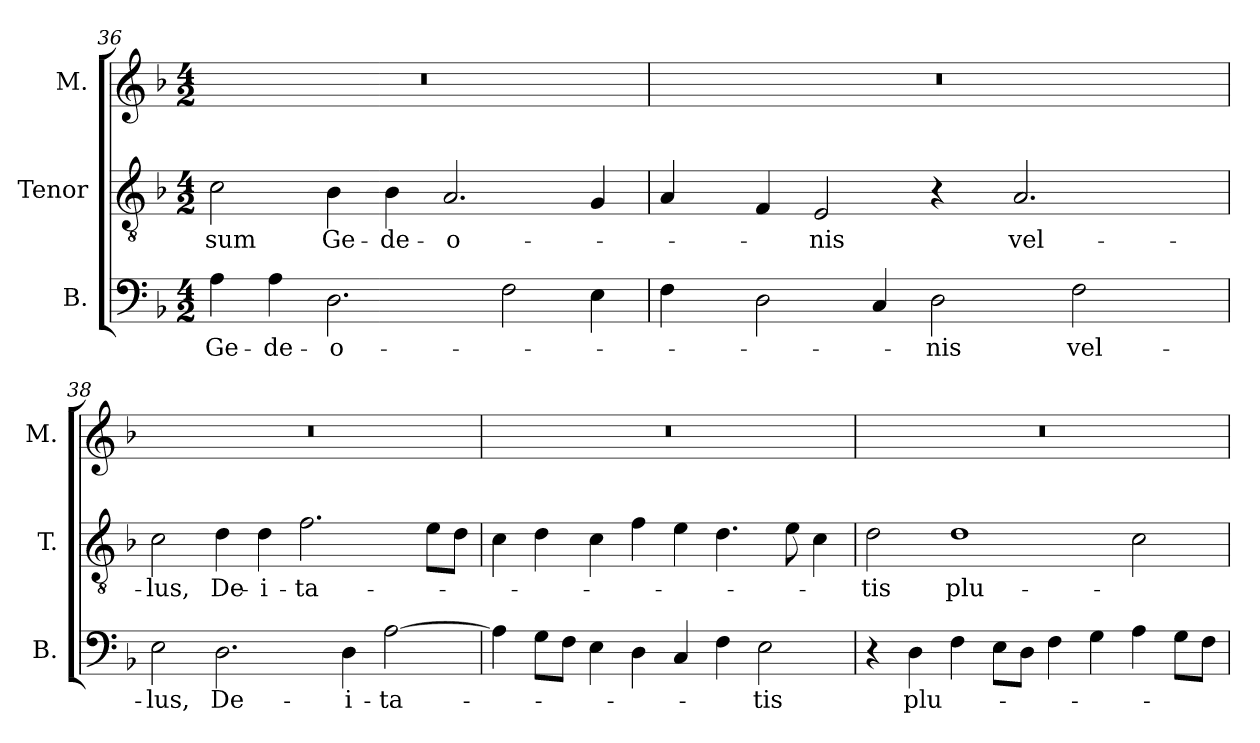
**kern	**text	**kern	**text	**kern
*part3	*part3	*part2	*part2	*part1
*staff3	*staff3	*staff2	*staff2	*staff1
*I"B.	*	*I"Tenor	*	*I"M.
*I'B.	*	*I'T.	*	*I'M.
*clefF4	*	*clefGv2	*	*clefG2
*k[b-]	*	*k[b-]	*	*k[b-]
*F:	*	*F:	*	*F:
*M4/2	*	*M4/2	*	*M4/2
=36	=36	=36	=36	=36
!	!LO:LY:b	!	!LO:LY:b:cj	!
4A\	Ge-	2c\	-sum	0r
!	!LO:LY:b:rj	!	!	!
4A\	-de-	.	.	.
!	!LO:LY:b:rj	!	!LO:LY:b	!
2.D\	-o-	4B-\	Ge-	.
!	!	!	!LO:LY:b:rj	!
.	.	4B-\	-de-	.
!	!	!	!LO:LY:b:rj	!
.	.	2.A/	-o-	.
2F\	.	.	.	.
4E\	.	4G/	.	.
!!LO:LB:g=z
=37	=37	=37	=37	=37
*^	*	*^	*	*
4F\	8...ryy	.	4A/	8ryy	.	0r
.	.	.	.	32.ryy	.	.
.	.	.	.	1ryy	.	.
.	1ryy	.	.	.	.	.
2D\	.	.	4F/	.	.	.
!	!	!	!	!	!LO:LY:b:cj	!
.	.	.	2E/	.	-nis	.
4C/	.	.	.	.	.	.
!	!	!LO:LY:b:cj	!	!	!	!
2D\	.	-nis	4r	.	.	.
.	.	.	.	2ryy	.	.
.	2ryy	.	.	.	.	.
!	!	!	!	!	!LO:LY:b:cj	!
.	.	.	2.A/	.	vel-	.
!	!	!LO:LY:b:cj	!	!	!	!
2F\	.	vel-	.	.	.	.
.	.	.	.	4ryy	.	.
.	4ryy	.	.	.	.	.
.	.	.	.	16ryy	.	.
.	64ryy	.	.	64ryy	.	.
=38	=38	=38	=38	=38	=38	=38
!	!	!LO:LY:b:cj	!	!	!LO:LY:b:cj	!
*v	*v	*	*	*	*	*
*	*	*v	*v	*	*
2E\	-lus,	2c\	-lus,	0r
!	!LO:LY:b:cj	!	!LO:LY:b:cj	!
2.D\	De-	4d\	De-	.
!	!	!	!LO:LY:b:cj	!
.	.	4d\	-i-	.
!	!	!	!LO:LY:b:cj	!
.	.	2.f\	-ta-	.
!	!LO:LY:b:cj	!	!	!
4D\	-i-	.	.	.
!	!LO:LY:b:cj	!	!	!
[>2A\	-ta-	.	.	.
.	.	8e\L	.	.
.	.	8d\J	.	.
=39	=39	=39	=39	=39
4A\]	.	4c\	.	0r
8G\L	.	4d\	.	.
8F\J	.	.	.	.
4E\	.	4c\	.	.
4D\	.	4f\	.	.
4C/	.	4e\	.	.
4F\	.	4.d\	.	.
!	!LO:LY:b:cj	!	!	!
2E\	-tis	.	.	.
.	.	8e\	.	.
.	.	4c\	.	.
!!LO:LB:g=z
=40	=40	=40	=40	=40
!	!	!	!LO:LY:b:cj	!
4r	.	2d\	-tis	0r
!	!LO:LY:b	!	!	!
4D\	plu-	.	.	.
!	!	!	!LO:LY:b:cj	!
4F\	.	1d	plu-	.
8E\L	.	.	.	.
8D\J	.	.	.	.
4F\	.	.	.	.
4G\	.	.	.	.
4A\	.	2c\	.	.
8G\L	.	.	.	.
8F\J	.	.	.	.
=	=	=	=	=
*-	*-	*-	*-	*-
